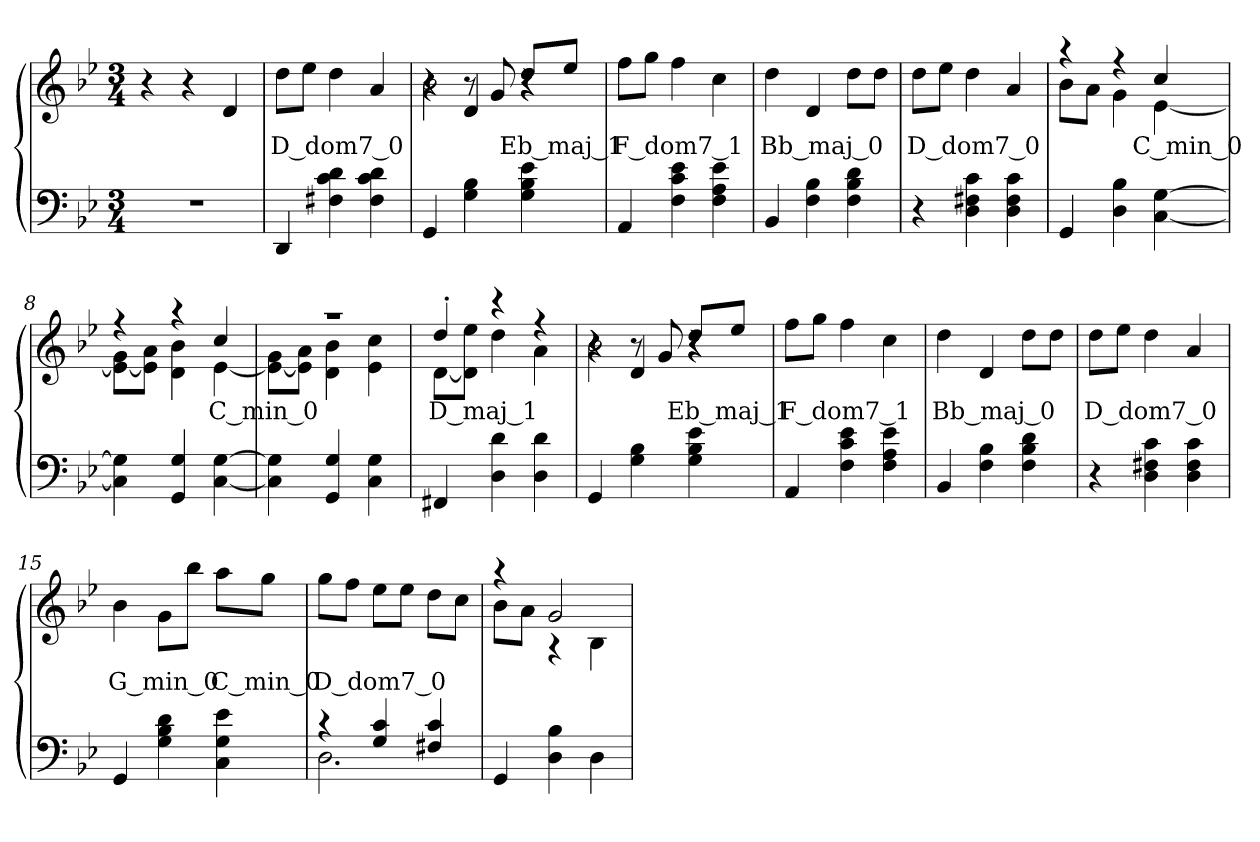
**kern	**kern	**text	**dynam
*part1	*part1	*part1	*part1
*staff2	*staff1	*staff1	*staff1/2
*clefF4	*clefG2	*	*
*k[b-e-]	*k[b-e-]	*	*
*M3/4	*M3/4	*	*
=1	=1	=1	=1
!	!	!	!LO:DY:a
2.r	4r	.	M.M. = 120
.	4r	.	.
.	4d/	.	.
=2	=2	=2	=2
4DD/	8dd\L	D_dom7_0	.
.	8ee-\J	.	.
4F#X\ 4c\ 4d\	4dd\	.	.
4F#\ 4c\ 4d\	4a/	.	.
=3	=3	=3	=3
*	*^	*	*
*	*	*^	*	*
4GG/	4r	2b-\	4r	.	.
4G\ 4B-\	8r	.	4d/	.	.
.	8g/	.	.	.	.
4G\ 4B-\ 4e-\	8dd/L	4r	4r	Eb_maj_1	.
.	8ee-/J	.	.	.	.
*	*v	*v	*v	*	*
=4	=4	=4	=4
4AA/	8ff\L	F_dom7_1	.
.	8gg\J	.	.
4F\ 4c\ 4e-\	4ff\	.	.
4F\ 4A\ 4e-\	4cc\	.	.
=5	=5	=5	=5
4BB-/	4dd\	Bb_maj_0	.
4F\ 4B-\	4d/	.	.
4F\ 4B-\ 4d\	8dd\L	.	.
.	8dd\J	.	.
=6	=6	=6	=6
4r	8dd\L	D_dom7_0	.
.	8ee-\J	.	.
4D\ 4F#X\ 4c\	4dd\	.	.
4D\ 4F#\ 4c\	4a/	.	.
=7	=7	=7	=7
*	*^	*	*
4GG/	4r	8b-\L	.	.
.	.	8a\J	.	.
4D\ 4B-\	4r	4g\	.	.
[4C\ [4G\	4cc/	[4e-\	C_min_0	.
=8	=8	=8	=8	=8
4C]\ 4G]\	4r	8e-_\ 8g\L	.	.
.	.	8e-]\ 8a\J	.	.
4GG/ 4G/	4r	4d\ 4b-\	.	.
[4C\ [4G\	4cc/	[4e-\	C_min_0	.
=9	=9	=9	=9	=9
4C]\ 4G]\	2.r	8e-_\ 8g\L	.	.
.	.	8e-]\ 8a\J	.	.
4GG/ 4G/	.	4d\ 4b-\	.	.
4C\ 4G\	.	4e-\ 4cc\	.	.
=10	=10	=10	=10	=10
4FF#X/	4dd'/	[8d\L	D_maj_1	.
.	.	8d]\ 8ee-\J	.	.
4D\ 4d\	4r	4dd\	.	.
4D\ 4d\	4r	4a\	.	.
=11	=11	=11	=11	=11
*	*	*^	*	*
4GG/	4r	2b-\	4r	.	.
4G\ 4B-\	8r	.	4d/	.	.
.	8g/	.	.	.	.
4G\ 4B-\ 4e-\	8dd/L	4r	4r	Eb_maj_1	.
.	8ee-/J	.	.	.	.
*	*v	*v	*v	*	*
=12	=12	=12	=12
4AA/	8ff\L	F_dom7_1	.
.	8gg\J	.	.
4F\ 4c\ 4e-\	4ff\	.	.
4F\ 4A\ 4e-\	4cc\	.	.
=13	=13	=13	=13
4BB-/	4dd\	Bb_maj_0	.
4F\ 4B-\	4d/	.	.
4F\ 4B-\ 4d\	8dd\L	.	.
.	8dd\J	.	.
=14	=14	=14	=14
4r	8dd\L	D_dom7_0	.
.	8ee-\J	.	.
4D\ 4F#X\ 4c\	4dd\	.	.
4D\ 4F#\ 4c\	4a/	.	.
=15	=15	=15	=15
4GG/	4b-\	G_min_0	.
4G\ 4B-\ 4d\	8g\L	.	.
.	8bb-\J	.	.
4C\ 4G\ 4e-\	8aa\L	C_min_0	.
.	8gg\J	.	.
=16	=16	=16	=16
*^	*	*	*
4r	2.D\	8gg\L	D_dom7_0	.
.	.	8ff\J	.	.
4G/ 4c/	.	8ee-\L	.	.
.	.	8ee-\J	.	.
4F#X/ 4c/	.	8dd\L	.	.
.	.	8cc\J	.	.
*v	*v	*	*	*
=17	=17	=17	=17
*	*^	*	*
4GG/	4r	8b-\L	.	.
.	.	8a\J	.	.
4D\ 4B-\	2g/	4r	.	.
4D\	.	4B-\	.	.
*	*v	*v	*	*
=	=	=	=
*-	*-	*-	*-
